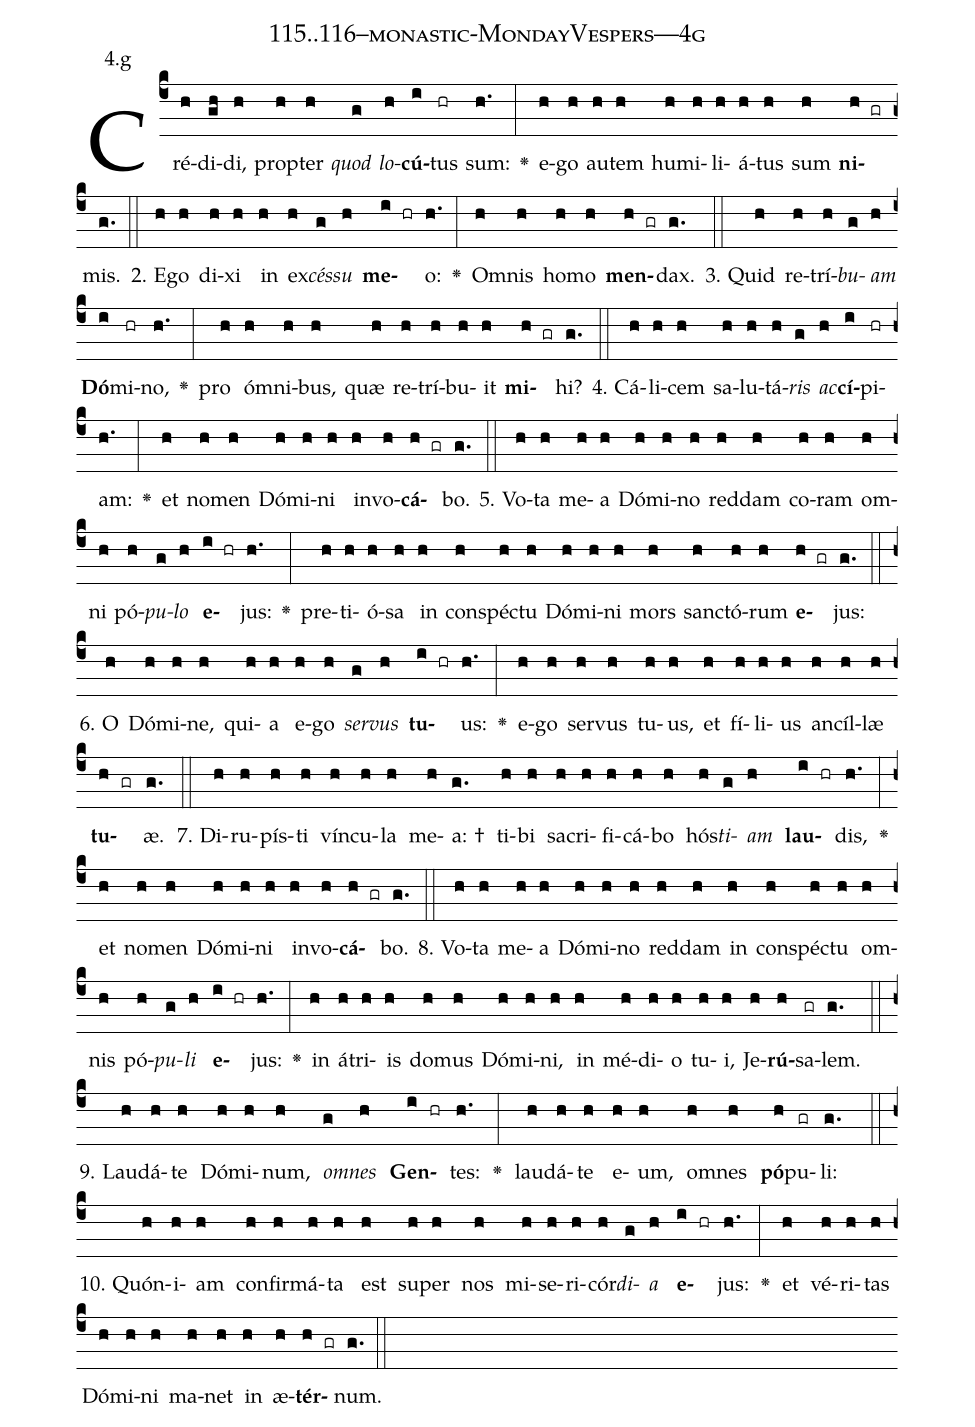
name: 115..116--monastic-MondayVespers---4g;
annotation: 4.g;
%%
(c4)Cré(h)di(gh)di,(h) prop(h)ter(h) <i>quod</i>(g) <i>lo</i>(h)<b>cú</b>(i)tus(hr) sum:(h.) <v>\greheightstar</v>(:) e(h)go(h) au(h)tem(h) hu(h)mi(h)li(h)á(h)tus(h) sum(h) <b>ni</b>(h gr)mis.(g.) (::)
2. E(h)go(h) di(h)xi(h) in(h) ex(h)<i>cés</i>(g)<i>su</i>(h) <b>me</b>(i hr)o:(h.) <v>\greheightstar</v>(:) Om(h)nis(h) ho(h)mo(h) <b>men</b>(h gr)dax.(g.) (::)
3. Quid(h) re(h)trí(h)<i>bu</i>(g)<i>am</i>(h) <b>Dó</b>(i)mi(hr)no,(h.) <v>\greheightstar</v>(:) pro(h) óm(h)ni(h)bus,(h) quæ(h) re(h)trí(h)bu(h)it(h) <b>mi</b>(h gr)hi?(g.) (::)
4. Cá(h)li(h)cem(h) sa(h)lu(h)tá(h)<i>ris</i>(g) <i>ac</i>(h)<b>cí</b>(i)pi(hr)am:(h.) <v>\greheightstar</v>(:) et(h) no(h)men(h) Dó(h)mi(h)ni(h) in(h)vo(h)<b>cá</b>(h gr)bo.(g.) (::)
5. Vo(h)ta(h) me(h)a(h) Dó(h)mi(h)no(h) red(h)dam(h) co(h)ram(h) om(h)ni(h) pó(h)<i>pu</i>(g)<i>lo</i>(h) <b>e</b>(i hr)jus:(h.) <v>\greheightstar</v>(:) pre(h)ti(h)ó(h)sa(h) in(h) con(h)spéc(h)tu(h) Dó(h)mi(h)ni(h) mors(h) sanc(h)tó(h)rum(h) <b>e</b>(h gr)jus:(g.) (::)
6. O(h) Dó(h)mi(h)ne,(h) qui(h)a(h) e(h)go(h) <i>ser</i>(g)<i>vus</i>(h) <b>tu</b>(i hr)us:(h.) <v>\greheightstar</v>(:) e(h)go(h) ser(h)vus(h) tu(h)us,(h) et(h) fí(h)li(h)us(h) an(h)cíl(h)læ(h) <b>tu</b>(h gr)æ.(g.) (::)
7. Di(h)ru(h)pís(h)ti(h) vín(h)cu(h)la(h) me(h)a: †(g.) ti(h)bi(h) sa(h)cri(h)fi(h)cá(h)bo(h) hós(h)<i>ti</i>(g)<i>am</i>(h) <b>lau</b>(i hr)dis,(h.) <v>\greheightstar</v>(:) et(h) no(h)men(h) Dó(h)mi(h)ni(h) in(h)vo(h)<b>cá</b>(h gr)bo.(g.) (::)
8. Vo(h)ta(h) me(h)a(h) Dó(h)mi(h)no(h) red(h)dam(h) in(h) con(h)spéc(h)tu(h) om(h)nis(h) pó(h)<i>pu</i>(g)<i>li</i>(h) <b>e</b>(i hr)jus:(h.) <v>\greheightstar</v>(:) in(h) á(h)tri(h)is(h) do(h)mus(h) Dó(h)mi(h)ni,(h) in(h) mé(h)di(h)o(h) tu(h)i,(h) Je(h)<b>rú</b>(h)sa(gr)lem.(g.) (::)
9. Lau(h)dá(h)te(h) Dó(h)mi(h)num,(h) <i>om</i>(g)<i>nes</i>(h) <b>Gen</b>(i hr)tes:(h.) <v>\greheightstar</v>(:) lau(h)dá(h)te(h) e(h)um,(h) om(h)nes(h) <b>pó</b>(h)pu(gr)li:(g.) (::)
10. Quón(h)i(h)am(h) con(h)fir(h)má(h)ta(h) est(h) su(h)per(h) nos(h) mi(h)se(h)ri(h)cór(h)<i>di</i>(g)<i>a</i>(h) <b>e</b>(i hr)jus:(h.) <v>\greheightstar</v>(:) et(h) vé(h)ri(h)tas(h) Dó(h)mi(h)ni(h) ma(h)net(h) in(h) æ(h)<b>tér</b>(h gr)num.(g.) (::)
